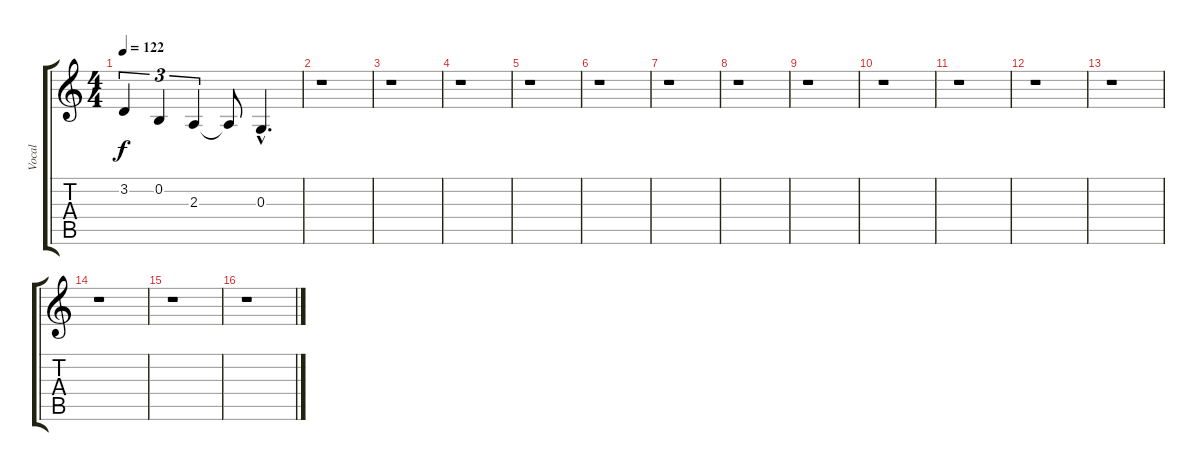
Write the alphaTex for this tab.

\track ("Vocal" "Vocal") {instrument lead6voice}
\staff {score tabs}
\tuning (E4 B3 G3 D3 A2 E2) {hide}
\ts (4 4)
\tempo 122
\clef g2
\ks c
3.2.4{tu (3 2) dy f} 0.2.4{tu (3 2)} 2.3.4{tu (3 2)} 2.3{t}.8 0.3{hac}.4{d} |
r.1 |
r.1 |
r.1 |
r.1 |
r.1 |
r.1 |
r.1 |
r.1 |
r.1 |
r.1 |
r.1 |
r.1 |
r.1 |
r.1 |
r.1
